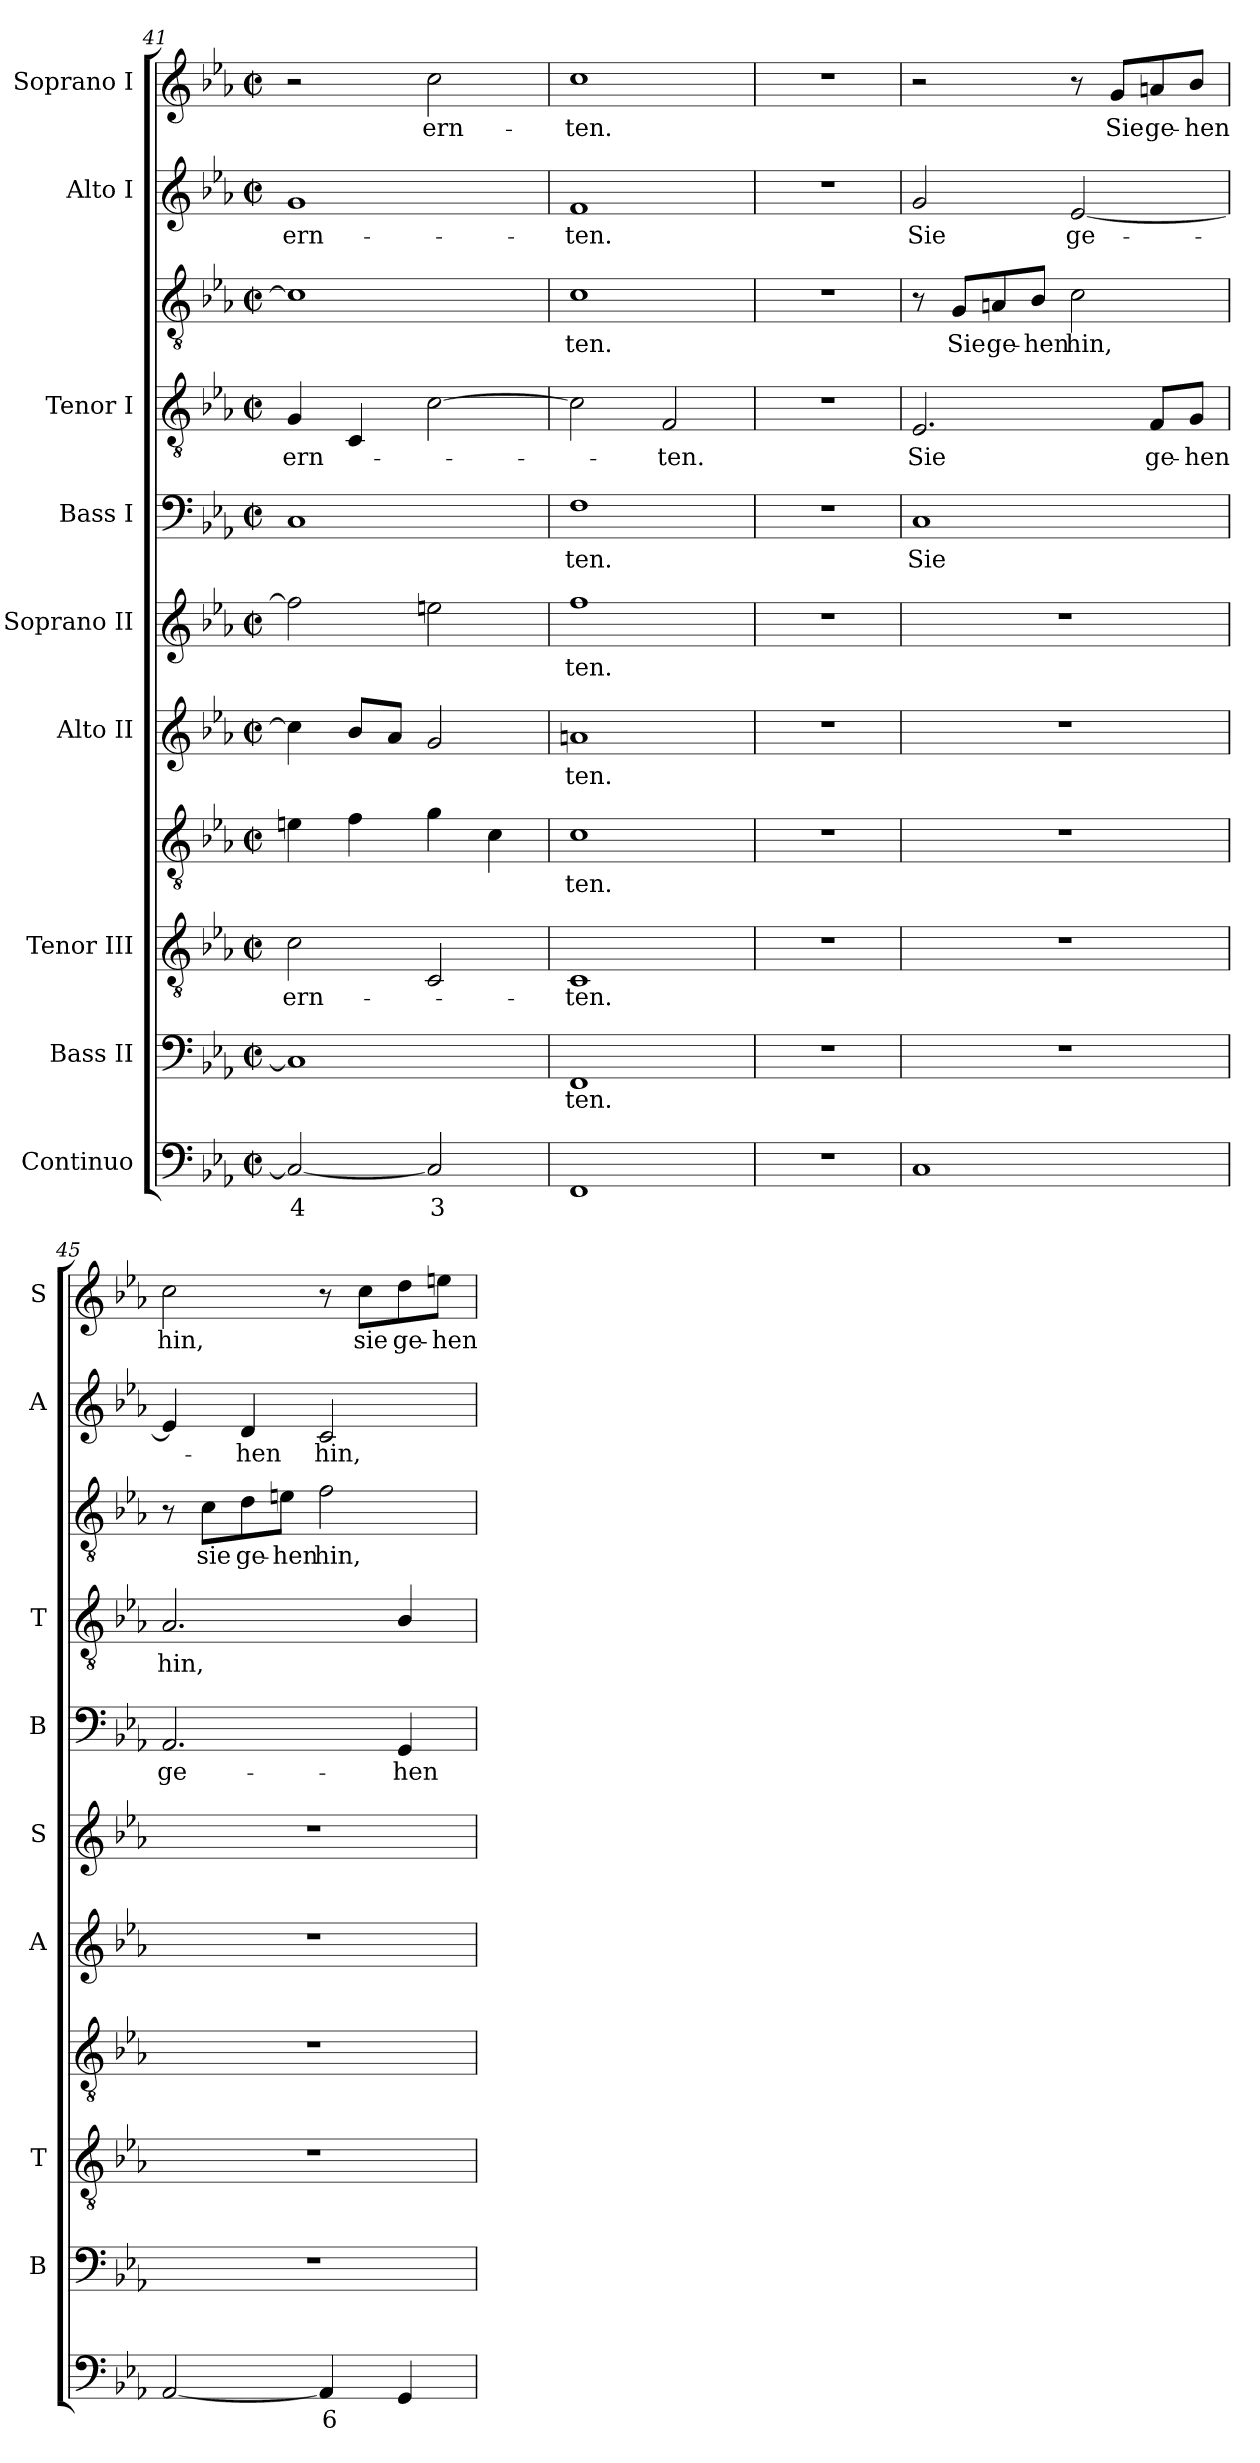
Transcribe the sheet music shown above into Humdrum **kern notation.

**kern	**text	**kern	**text	**kern	**text	**kern	**text	**kern	**text	**kern	**text	**kern	**text	**kern	**text	**kern	**text	**kern	**text	**kern	**text
*part9	*part9	*part8	*part8	*part7	*part7	*part7	*part7	*part6	*part6	*part5	*part5	*part4	*part4	*part3	*part3	*part3	*part3	*part2	*part2	*part1	*part1
*staff11	*staff11	*staff10	*staff10	*staff9	*staff9	*staff8	*staff8	*staff7	*staff7	*staff6	*staff6	*staff5	*staff5	*staff4	*staff4	*staff3	*staff3	*staff2	*staff2	*staff1	*staff1
*I"Continuo	*	*I"Bass II	*	*I"Tenor III	*	*	*	*I"Alto II	*	*I"Soprano II	*	*I"Bass I	*	*I"Tenor I	*	*	*	*I"Alto I	*	*I"Soprano I	*
*	*	*I'B	*	*I'T	*	*	*	*I'A	*	*I'S	*	*I'B	*	*I'T	*	*	*	*I'A	*	*I'S	*
!!LO:LB:g=z
*clefF4	*	*clefF4	*	*clefGv2	*	*clefGv2	*	*clefG2	*	*clefG2	*	*clefF4	*	*clefGv2	*	*clefGv2	*	*clefG2	*	*clefG2	*
*k[b-e-a-]	*	*k[b-e-a-]	*	*k[b-e-a-]	*	*k[b-e-a-]	*	*k[b-e-a-]	*	*k[b-e-a-]	*	*k[b-e-a-]	*	*k[b-e-a-]	*	*k[b-e-a-]	*	*k[b-e-a-]	*	*k[b-e-a-]	*
*E-:	*	*E-:	*	*E-:	*	*E-:	*	*E-:	*	*E-:	*	*E-:	*	*E-:	*	*E-:	*	*E-:	*	*E-:	*
*M2/2	*	*M2/2	*	*M2/2	*	*M2/2	*	*M2/2	*	*M2/2	*	*M2/2	*	*M2/2	*	*M2/2	*	*M2/2	*	*M2/2	*
*met(c|)	*	*met(c|)	*	*met(c|)	*	*met(c|)	*	*met(c|)	*	*met(c|)	*	*met(c|)	*	*met(c|)	*	*met(c|)	*	*met(c|)	*	*met(c|)	*
=41	=41	=41	=41	=41	=41	=41	=41	=41	=41	=41	=41	=41	=41	=41	=41	=41	=41	=41	=41	=41	=41
!	!LO:LY:b	!	!	!	!LO:LY:b	!	!	!	!	!	!	!	!	!	!LO:LY:b	!	!	!	!LO:LY:b	!	!
2C_	4	1C]	.	2c	ern-	4en	.	4cc]	.	2ff]	.	1C	.	4G	ern-	1c]	.	1g	ern-	2r	.
.	.	.	.	.	.	4f	.	8b-L	.	.	.	.	.	4C	.	.	.	.	.	.	.
.	.	.	.	.	.	.	.	8a-J	.	.	.	.	.	.	.	.	.	.	.	.	.
!	!LO:LY:b	!	!	!	!	!	!	!	!	!	!	!	!	!	!	!	!	!	!	!	!LO:LY:b
2C]	3	.	.	2C	.	4g	.	2g	.	2een	.	.	.	[2c	.	.	.	.	.	2cc	ern-
.	.	.	.	.	.	4c	.	.	.	.	.	.	.	.	.	.	.	.	.	.	.
=42	=42	=42	=42	=42	=42	=42	=42	=42	=42	=42	=42	=42	=42	=42	=42	=42	=42	=42	=42	=42	=42
!	!	!	!LO:LY:b	!	!LO:LY:b	!	!LO:LY:b	!	!LO:LY:b	!	!LO:LY:b	!	!LO:LY:b	!	!	!	!LO:LY:b	!	!LO:LY:b	!	!LO:LY:b
1FF	.	1FF	ten.	1C	ten.	1c	ten.	1an	ten.	1ff	ten.	1F	ten.	2c]	.	1c	ten.	1f	-ten.	1cc	-ten.
!	!	!	!	!	!	!	!	!	!	!	!	!	!	!	!LO:LY:b	!	!	!	!	!	!
.	.	.	.	.	.	.	.	.	.	.	.	.	.	2F	ten.	.	.	.	.	.	.
=43	=43	=43	=43	=43	=43	=43	=43	=43	=43	=43	=43	=43	=43	=43	=43	=43	=43	=43	=43	=43	=43
1r	.	1r	.	1r	.	1r	.	1r	.	1r	.	1r	.	1r	.	1r	.	1r	.	1r	.
=44	=44	=44	=44	=44	=44	=44	=44	=44	=44	=44	=44	=44	=44	=44	=44	=44	=44	=44	=44	=44	=44
!	!	!	!	!	!	!	!	!	!	!	!	!	!LO:LY:b	!	!LO:LY:b	!	!	!	!LO:LY:b	!	!
1C	.	1r	.	1r	.	1r	.	1r	.	1r	.	1C	Sie	2.E-	Sie	8r	.	2g	Sie	2r	.
!	!	!	!	!	!	!	!	!	!	!	!	!	!	!	!	!	!LO:LY:b	!	!	!	!
.	.	.	.	.	.	.	.	.	.	.	.	.	.	.	.	8G/L	Sie	.	.	.	.
!	!	!	!	!	!	!	!	!	!	!	!	!	!	!	!	!	!LO:LY:b	!	!	!	!
.	.	.	.	.	.	.	.	.	.	.	.	.	.	.	.	8An/	ge-	.	.	.	.
!	!	!	!	!	!	!	!	!	!	!	!	!	!	!	!	!	!LO:LY:b	!	!	!	!
.	.	.	.	.	.	.	.	.	.	.	.	.	.	.	.	8B-/J	-hen	.	.	.	.
!	!	!	!	!	!	!	!	!	!	!	!	!	!	!	!	!	!LO:LY:b	!	!LO:LY:b	!	!
.	.	.	.	.	.	.	.	.	.	.	.	.	.	.	.	2c	hin,	[2e-	ge-	8r	.
!	!	!	!	!	!	!	!	!	!	!	!	!	!	!	!	!	!	!	!	!	!LO:LY:b
.	.	.	.	.	.	.	.	.	.	.	.	.	.	.	.	.	.	.	.	8g/L	Sie
!	!	!	!	!	!	!	!	!	!	!	!	!	!	!	!LO:LY:b	!	!	!	!	!	!LO:LY:b
.	.	.	.	.	.	.	.	.	.	.	.	.	.	8F/L	ge-	.	.	.	.	8an/	ge-
!	!	!	!	!	!	!	!	!	!	!	!	!	!	!	!LO:LY:b	!	!	!	!	!	!LO:LY:b
.	.	.	.	.	.	.	.	.	.	.	.	.	.	8G/J	-hen	.	.	.	.	8b-/J	-hen
=45	=45	=45	=45	=45	=45	=45	=45	=45	=45	=45	=45	=45	=45	=45	=45	=45	=45	=45	=45	=45	=45
!	!	!	!	!	!	!	!	!	!	!	!	!	!LO:LY:b	!	!LO:LY:b	!	!	!	!	!	!LO:LY:b
[2AA-	.	1r	.	1r	.	1r	.	1r	.	1r	.	2.AA-	ge-	2.A-	hin,	8r	.	4e-]	.	2cc	hin,
!	!	!	!	!	!	!	!	!	!	!	!	!	!	!	!	!	!LO:LY:b	!	!	!	!
.	.	.	.	.	.	.	.	.	.	.	.	.	.	.	.	8c\L	sie	.	.	.	.
!	!	!	!	!	!	!	!	!	!	!	!	!	!	!	!	!	!LO:LY:b	!	!LO:LY:b	!	!
.	.	.	.	.	.	.	.	.	.	.	.	.	.	.	.	8d\	ge-	4d	hen	.	.
!	!	!	!	!	!	!	!	!	!	!	!	!	!	!	!	!	!LO:LY:b	!	!	!	!
.	.	.	.	.	.	.	.	.	.	.	.	.	.	.	.	8en\J	-hen	.	.	.	.
!	!LO:LY:b	!	!	!	!	!	!	!	!	!	!	!	!	!	!	!	!LO:LY:b	!	!LO:LY:b	!	!
4AA-]	6	.	.	.	.	.	.	.	.	.	.	.	.	.	.	2f	hin,	2c	hin,	8r	.
!	!	!	!	!	!	!	!	!	!	!	!	!	!	!	!	!	!	!	!	!	!LO:LY:b
.	.	.	.	.	.	.	.	.	.	.	.	.	.	.	.	.	.	.	.	8cc\L	sie
!	!	!	!	!	!	!	!	!	!	!	!	!	!LO:LY:b	!	!	!	!	!	!	!	!LO:LY:b
4GG	.	.	.	.	.	.	.	.	.	.	.	4GG	-hen	4B-/	.	.	.	.	.	8dd\	ge-
!	!	!	!	!	!	!	!	!	!	!	!	!	!	!	!	!	!	!	!	!	!LO:LY:b
.	.	.	.	.	.	.	.	.	.	.	.	.	.	.	.	.	.	.	.	8een\J	-hen
=	=	=	=	=	=	=	=	=	=	=	=	=	=	=	=	=	=	=	=	=	=
*-	*-	*-	*-	*-	*-	*-	*-	*-	*-	*-	*-	*-	*-	*-	*-	*-	*-	*-	*-	*-	*-
